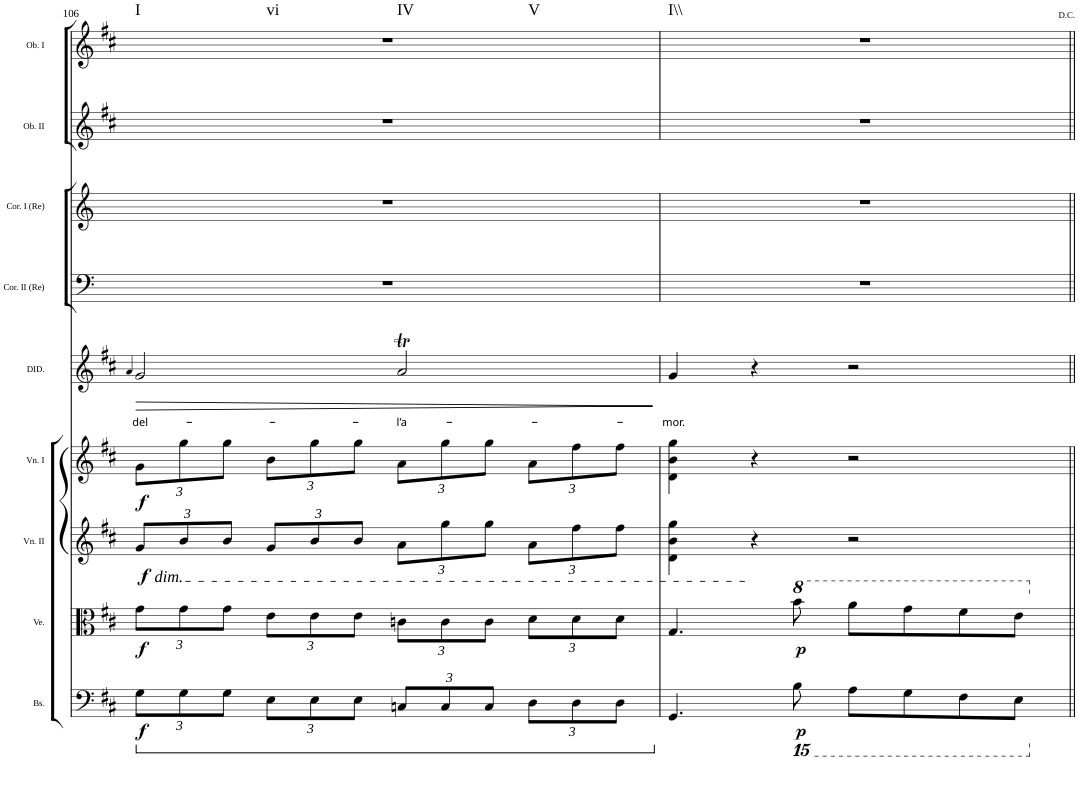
**kern	**dynam	**kern	**dynam	**kern	**dynam	**kern	**dynam	**kern	**text	**kern	**kern	**kern	**kern	**harte
*part9	*part9	*part8	*part8	*part7	*part7	*part6	*part6	*part5	*part5	*part4	*part3	*part2	*part1	*part1
*staff9	*staff9	*staff8	*staff8	*staff7	*staff7	*staff6	*staff6	*staff5	*staff5	*staff4	*staff3	*staff2	*staff1	*
*I"Bassi	*	*I"Viole	*	*I"Violino II	*	*I"Violino I	*	*I"DIDONE	*	*I"Corno II en Re	*I"Corno I en Re	*I"Oboe II	*I"Oboe I	*
*I'Bs.	*	*I'Ve.	*	*I'Vn. II	*	*I'Vn. I	*	*I'DID.	*	*I'Cor. II (Re)	*I'Cor. I (Re)	*I'Ob. II	*I'Ob. I	*
!!LO:PB:g=z
*clefF4	*	*clefC3	*	*clefG2	*	*clefG2	*	*clefG2	*	*clefF4	*clefG2	*clefG2	*clefG2	*
*	*	*	*	*	*	*	*	*	*	*Trd-1c-2	*Trd-1c-2	*	*	*
*k[f#c#]	*	*k[f#c#]	*	*k[f#c#]	*	*k[f#c#]	*	*k[f#c#]	*	*k[]	*k[]	*k[f#c#]	*k[f#c#]	*
*D:	*	*D:	*	*D:	*	*D:	*	*D:	*	*	*	*D:	*D:	*
*M4/4	*	*M4/4	*	*M4/4	*	*M4/4	*	*M4/4	*	*M4/4	*M4/4	*M4/4	*M4/4	*
*met(c)	*	*met(c)	*	*met(c)	*	*met(c)	*	*met(c)	*	*met(c)	*met(c)	*met(c)	*met(c)	*
=106	=106	=106	=106	=106	=106	=106	=106	=106	=106	=106	=106	=106	=106	=106
.	.	.	.	.	.	.	.	4qa/	.	.	.	.	.	.
*ped	*	*	*	*	*	*	*	*	*	*	*	*	*	*
*Xbrackettup	*	*Xbrackettup	*	*Xbrackettup	*	*Xbrackettup	*	*	*	*	*	*	*	*
!	!	!	!	!LO:TX:b:i:t=dim.	!	!	!	!	!	!	!	!	!	!
!	!LO:DY:b	!	!LO:DY:b	!	!LO:DY:b	!	!LO:DY:b	!	!LO:LY:b	!	!	!	!	!LO:H:n=1:kt=I
!	!	!	!	!	!	!	!	!	!	!	!	!	!	!LO:H:n=2:kt=vi
!	!	!	!	!	!	!	!	!	!	!	!	!	!	!LO:H:n=3:kt=IV
!	!	!	!	!	!	!	!	!	!	!	!	!	!	!LO:H:n=4:kt=V
12G\L	f	12g\L	f	12g/L	f	12g\L	f	2g/	del-	1r	1r	1r	1r	N N N N
12G\	.	12g\	.	12b/	.	12gg\	.	.	.	.	.	.	.	.
12G\J	.	12g\J	.	12b/J	.	12gg\J	.	.	.	.	.	.	.	.
12E\L	.	12e\L	.	12g/L	.	12b\L	.	.	.	.	.	.	.	.
12E\	.	12e\	.	12b/	.	12gg\	.	.	.	.	.	.	.	.
12E\J	.	12e\J	.	12b/J	.	12gg\J	.	.	.	.	.	.	.	.
!	!	!	!	!	!	!	!	!	!LO:LY:b	!	!	!	!	!
12Cn/L	.	12cn\L	.	12a\L	.	12a\L	.	2aT/	-l’a-	.	.	.	.	.
12C/	.	12c\	.	12gg\	.	12gg\	.	.	.	.	.	.	.	.
12C/J	.	12c\J	.	12gg\J	.	12gg\J	.	.	.	.	.	.	.	.
12D\L	.	12d\L	.	12a\L	.	12a\L	.	.	.	.	.	.	.	.
12D\	.	12d\	.	12ff#\	.	12ff#\	.	.	.	.	.	.	.	.
12D\J	.	12d\J	.	12ff#\J	.	12ff#\J	.	.	.	.	.	.	.	.
=107	=107	=107	=107	=107	=107	=107	=107	=107	=107	=107	=107	=107	=107	=107
*Xped	*	*	*	*	*	*	*	*	*	*	*	*	*	*
!	!	!	!	!	!	!	!	!	!LO:LY:b	!	!	!	!	!LO:H:kt=I\\
4.GG/	.	4.G/	.	4d\ 4b\ 4gg\	.	4d\ 4b\ 4gg\	.	4g/	-mor.	1r	1r	1r	1r	N
.	.	.	.	4r	.	4r	.	4r	.	.	.	.	.	.
*15ba	*	*	*	*	*	*	*	*	*	*	*	*	*	*
*	*	*8va	*	*	*	*	*	*	*	*	*	*	*	*
!	!LO:DY:b	!	!LO:DY:b	!	!	!	!	!	!	!	!	!	!	!
8BBB\	p	8bb\	p	.	.	.	.	.	.	.	.	.	.	.
8AAA\L	.	8aa\L	.	2r	.	2r	.	2r	.	.	.	.	.	.
8GGG\	.	8gg\	.	.	.	.	.	.	.	.	.	.	.	.
8FFF#\	.	8ff#\	.	.	.	.	.	.	.	.	.	.	.	.
8EEE\J	.	8ee\J	.	.	.	.	.	.	.	.	.	.	.	.
*X15ba	*	*	*	*	*	*	*	*	*	*	*	*	*	*
*	*	*X8va	*	*	*	*	*	*	*	*	*	*	*	*
=||	=||	=||	=||	=||	=||	=||	=||	=||	=||	=||	=||	=||	=||	=||
*-	*-	*-	*-	*-	*-	*-	*-	*-	*-	*-	*-	*-	*-	*-
